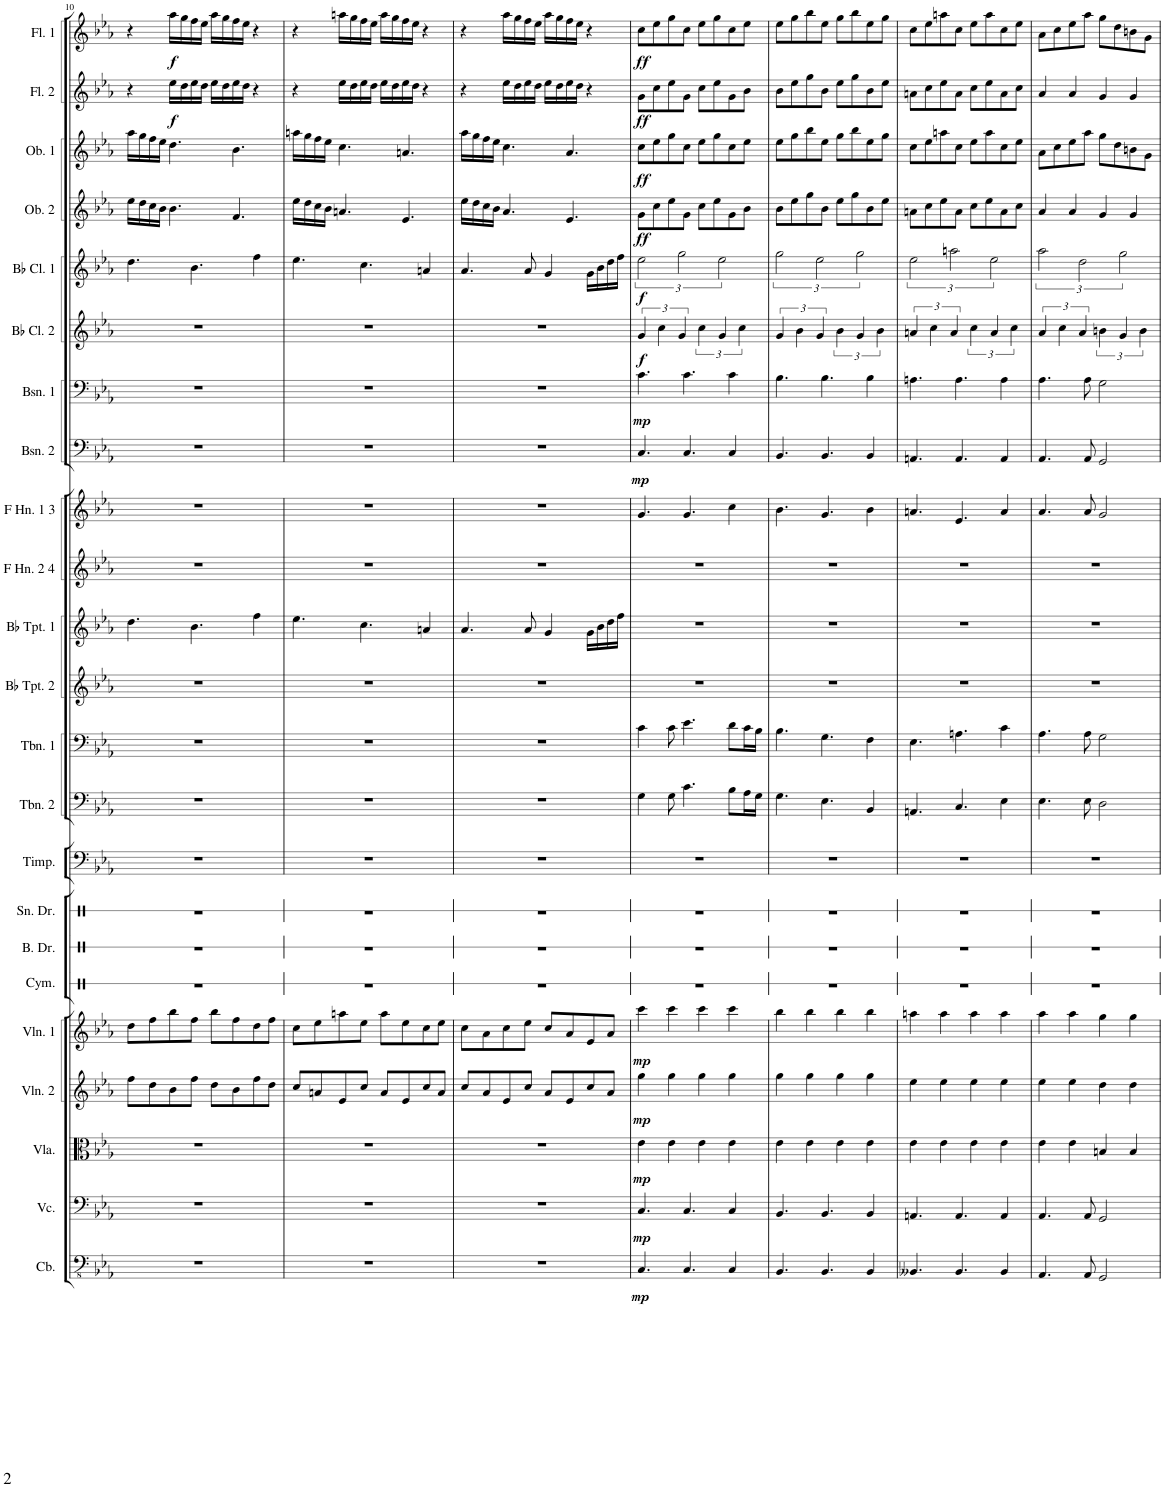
**kern	**dynam	**kern	**dynam	**kern	**dynam	**kern	**dynam	**kern	**dynam	**kern	**kern	**kern	**kern	**kern	**kern	**kern	**kern	**kern	**kern	**kern	**dynam	**kern	**dynam	**kern	**dynam	**kern	**dynam	**kern	**dynam	**kern	**dynam	**kern	**dynam	**kern	**dynam
*part23	*part23	*part22	*part22	*part21	*part21	*part20	*part20	*part19	*part19	*part18	*part17	*part16	*part15	*part14	*part13	*part12	*part11	*part10	*part9	*part8	*part8	*part7	*part7	*part6	*part6	*part5	*part5	*part4	*part4	*part3	*part3	*part2	*part2	*part1	*part1
*staff23	*staff23	*staff22	*staff22	*staff21	*staff21	*staff20	*staff20	*staff19	*staff19	*staff18	*staff17	*staff16	*staff15	*staff14	*staff13	*staff12	*staff11	*staff10	*staff9	*staff8	*staff8	*staff7	*staff7	*staff6	*staff6	*staff5	*staff5	*staff4	*staff4	*staff3	*staff3	*staff2	*staff2	*staff1	*staff1
*I"Contrabass	*	*I"Violoncello	*	*I"Viola	*	*I"Violin 2	*	*I"Violin 1	*	*I"Cymbal	*I"Bass Drum	*I"Snare Drum	*I"Timpani	*I"Trombone 2	*I"Trombone 1	*I"Bb Trumpet 2	*I"Bb Trumpet 1	*I"F Horn 2 &amp; 4	*I"F Horn 1 &amp; 3	*I"Bassoon 2	*	*I"Bassoon 1	*	*I"Bb Clarinet 2	*	*I"Bb Clarinet 1	*	*I"Oboe 2	*	*I"Oboe 1	*	*I"Flute 2	*	*I"Flute 1	*
*I'Cb.	*	*I'Vc.	*	*I'Vla.	*	*I'Vln. 2	*	*I'Vln. 1	*	*I'Cym.	*I'B. Dr.	*I'Sn. Dr.	*I'Timp.	*I'Tbn. 2	*I'Tbn. 1	*I'Bb Tpt. 2	*I'Bb Tpt. 1	*I'F Hn. 2 4	*I'F Hn. 1 3	*I'Bsn. 2	*	*I'Bsn. 1	*	*I'Bb Cl. 2	*	*I'Bb Cl. 1	*	*I'Ob. 2	*	*I'Ob. 1	*	*I'Fl. 2	*	*I'Fl. 1	*
!!LO:PB:g=z
*clefFv4	*	*clefF4	*	*clefC3	*	*clefG2	*	*clefG2	*	*clefX	*clefX	*clefX	*clefF4	*clefF4	*clefF4	*clefG2	*clefG2	*clefG2	*clefG2	*clefF4	*	*clefF4	*	*clefG2	*	*clefG2	*	*clefG2	*	*clefG2	*	*clefG2	*	*clefG2	*
*ITrd7c12	*	*	*	*	*	*	*	*	*	*	*	*	*	*	*	*ITrd1c2	*ITrd1c2	*ITrd4c7	*ITrd4c7	*	*	*	*	*ITrd1c2	*	*ITrd1c2	*	*	*	*	*	*	*	*	*
*k[b-e-a-]	*	*k[b-e-a-]	*	*k[b-e-a-]	*	*k[b-e-a-]	*	*k[b-e-a-]	*	*k[]	*k[]	*k[]	*k[b-e-a-]	*k[b-e-a-]	*k[b-e-a-]	*k[b-e-a-]	*k[b-e-a-]	*k[b-e-a-]	*k[b-e-a-]	*k[b-e-a-]	*	*k[b-e-a-]	*	*k[b-e-a-]	*	*k[b-e-a-]	*	*k[b-e-a-]	*	*k[b-e-a-]	*	*k[b-e-a-]	*	*k[b-e-a-]	*
*M4/4	*	*M4/4	*	*M4/4	*	*M4/4	*	*M4/4	*	*M4/4	*M4/4	*M4/4	*M4/4	*M4/4	*M4/4	*M4/4	*M4/4	*M4/4	*M4/4	*M4/4	*	*M4/4	*	*M4/4	*	*M4/4	*	*M4/4	*	*M4/4	*	*M4/4	*	*M4/4	*
=10	=10	=10	=10	=10	=10	=10	=10	=10	=10	=10	=10	=10	=10	=10	=10	=10	=10	=10	=10	=10	=10	=10	=10	=10	=10	=10	=10	=10	=10	=10	=10	=10	=10	=10	=10
1r	.	1r	.	1r	.	8ff\L	.	8dd\L	.	1r	1r	1r	1r	1r	1r	1r	4.dd\	1r	1r	1r	.	1r	.	1r	.	4.dd\	.	16ee-\LL	.	16aa-\LL	.	4r	.	4r	.
.	.	.	.	.	.	.	.	.	.	.	.	.	.	.	.	.	.	.	.	.	.	.	.	.	.	.	.	16dd\	.	16gg\	.	.	.	.	.
.	.	.	.	.	.	8dd\	.	8ff\	.	.	.	.	.	.	.	.	.	.	.	.	.	.	.	.	.	.	.	16cc\	.	16ff\	.	.	.	.	.
.	.	.	.	.	.	.	.	.	.	.	.	.	.	.	.	.	.	.	.	.	.	.	.	.	.	.	.	16b-\JJ	.	16ee-\JJ	.	.	.	.	.
!	!	!	!	!	!	!	!	!	!	!	!	!	!	!	!	!	!	!	!	!	!	!	!	!	!	!	!	!	!	!	!	!	!LO:DY:b	!	!LO:DY:b
.	.	.	.	.	.	8b-\	.	8bb-\	.	.	.	.	.	.	.	.	.	.	.	.	.	.	.	.	.	.	.	4.b-\	.	4.dd\	.	16ee-\LL	f	16aa-\LL	f
.	.	.	.	.	.	.	.	.	.	.	.	.	.	.	.	.	.	.	.	.	.	.	.	.	.	.	.	.	.	.	.	16dd\	.	16gg\	.
.	.	.	.	.	.	8ff\J	.	8ff\J	.	.	.	.	.	.	.	.	4.b-\	.	.	.	.	.	.	.	.	4.b-\	.	.	.	.	.	16ee-\	.	16ff\	.
.	.	.	.	.	.	.	.	.	.	.	.	.	.	.	.	.	.	.	.	.	.	.	.	.	.	.	.	.	.	.	.	16dd\JJ	.	16ee-\JJ	.
.	.	.	.	.	.	8dd\L	.	8bb-\L	.	.	.	.	.	.	.	.	.	.	.	.	.	.	.	.	.	.	.	.	.	.	.	16ee-\LL	.	16aa-\LL	.
.	.	.	.	.	.	.	.	.	.	.	.	.	.	.	.	.	.	.	.	.	.	.	.	.	.	.	.	.	.	.	.	16dd\	.	16gg\	.
.	.	.	.	.	.	8b-\	.	8ff\	.	.	.	.	.	.	.	.	.	.	.	.	.	.	.	.	.	.	.	4.f/	.	4.b-\	.	16ee-\	.	16ff\	.
.	.	.	.	.	.	.	.	.	.	.	.	.	.	.	.	.	.	.	.	.	.	.	.	.	.	.	.	.	.	.	.	16dd\JJ	.	16ee-\JJ	.
.	.	.	.	.	.	8ff\	.	8dd\	.	.	.	.	.	.	.	.	4ff\	.	.	.	.	.	.	.	.	4ff\	.	.	.	.	.	4r	.	4r	.
.	.	.	.	.	.	8dd\J	.	8ff\J	.	.	.	.	.	.	.	.	.	.	.	.	.	.	.	.	.	.	.	.	.	.	.	.	.	.	.
=11	=11	=11	=11	=11	=11	=11	=11	=11	=11	=11	=11	=11	=11	=11	=11	=11	=11	=11	=11	=11	=11	=11	=11	=11	=11	=11	=11	=11	=11	=11	=11	=11	=11	=11	=11
1r	.	1r	.	1r	.	8cc/L	.	8cc\L	.	1r	1r	1r	1r	1r	1r	1r	4.ee-\	1r	1r	1r	.	1r	.	1r	.	4.ee-\	.	16ee-\LL	.	16aan\LL	.	4r	.	4r	.
.	.	.	.	.	.	.	.	.	.	.	.	.	.	.	.	.	.	.	.	.	.	.	.	.	.	.	.	16dd\	.	16gg\	.	.	.	.	.
.	.	.	.	.	.	8an/	.	8ee-\	.	.	.	.	.	.	.	.	.	.	.	.	.	.	.	.	.	.	.	16cc\	.	16ff\	.	.	.	.	.
.	.	.	.	.	.	.	.	.	.	.	.	.	.	.	.	.	.	.	.	.	.	.	.	.	.	.	.	16b-\JJ	.	16ee-\JJ	.	.	.	.	.
.	.	.	.	.	.	8e-/	.	8aan\	.	.	.	.	.	.	.	.	.	.	.	.	.	.	.	.	.	.	.	4.an/	.	4.cc\	.	16ee-\LL	.	16aan\LL	.
.	.	.	.	.	.	.	.	.	.	.	.	.	.	.	.	.	.	.	.	.	.	.	.	.	.	.	.	.	.	.	.	16dd\	.	16gg\	.
.	.	.	.	.	.	8cc/J	.	8ee-\J	.	.	.	.	.	.	.	.	4.cc\	.	.	.	.	.	.	.	.	4.cc\	.	.	.	.	.	16ee-\	.	16ff\	.
.	.	.	.	.	.	.	.	.	.	.	.	.	.	.	.	.	.	.	.	.	.	.	.	.	.	.	.	.	.	.	.	16dd\JJ	.	16ee-\JJ	.
.	.	.	.	.	.	8a/L	.	8aa\L	.	.	.	.	.	.	.	.	.	.	.	.	.	.	.	.	.	.	.	.	.	.	.	16ee-\LL	.	16aa\LL	.
.	.	.	.	.	.	.	.	.	.	.	.	.	.	.	.	.	.	.	.	.	.	.	.	.	.	.	.	.	.	.	.	16dd\	.	16gg\	.
.	.	.	.	.	.	8e-/	.	8ee-\	.	.	.	.	.	.	.	.	.	.	.	.	.	.	.	.	.	.	.	4.e-/	.	4.an/	.	16ee-\	.	16ff\	.
.	.	.	.	.	.	.	.	.	.	.	.	.	.	.	.	.	.	.	.	.	.	.	.	.	.	.	.	.	.	.	.	16dd\JJ	.	16ee-\JJ	.
.	.	.	.	.	.	8cc/	.	8cc\	.	.	.	.	.	.	.	.	4an/	.	.	.	.	.	.	.	.	4an/	.	.	.	.	.	4r	.	4r	.
.	.	.	.	.	.	8a/J	.	8ee-\J	.	.	.	.	.	.	.	.	.	.	.	.	.	.	.	.	.	.	.	.	.	.	.	.	.	.	.
=12	=12	=12	=12	=12	=12	=12	=12	=12	=12	=12	=12	=12	=12	=12	=12	=12	=12	=12	=12	=12	=12	=12	=12	=12	=12	=12	=12	=12	=12	=12	=12	=12	=12	=12	=12
1r	.	1r	.	1r	.	8cc/L	.	8cc\L	.	1r	1r	1r	1r	1r	1r	1r	4.a-/	1r	1r	1r	.	1r	.	1r	.	4.a-/	.	16ee-\LL	.	16aa-\LL	.	4r	.	4r	.
.	.	.	.	.	.	.	.	.	.	.	.	.	.	.	.	.	.	.	.	.	.	.	.	.	.	.	.	16dd\	.	16gg\	.	.	.	.	.
.	.	.	.	.	.	8a-/	.	8a-\	.	.	.	.	.	.	.	.	.	.	.	.	.	.	.	.	.	.	.	16cc\	.	16ff\	.	.	.	.	.
.	.	.	.	.	.	.	.	.	.	.	.	.	.	.	.	.	.	.	.	.	.	.	.	.	.	.	.	16b-\JJ	.	16ee-\JJ	.	.	.	.	.
.	.	.	.	.	.	8e-/	.	8cc\	.	.	.	.	.	.	.	.	.	.	.	.	.	.	.	.	.	.	.	4.a-/	.	4.cc\	.	16ee-\LL	.	16aa-\LL	.
.	.	.	.	.	.	.	.	.	.	.	.	.	.	.	.	.	.	.	.	.	.	.	.	.	.	.	.	.	.	.	.	16dd\	.	16gg\	.
.	.	.	.	.	.	8cc/J	.	8ee-\J	.	.	.	.	.	.	.	.	8a-/	.	.	.	.	.	.	.	.	8a-/	.	.	.	.	.	16ee-\	.	16ff\	.
.	.	.	.	.	.	.	.	.	.	.	.	.	.	.	.	.	.	.	.	.	.	.	.	.	.	.	.	.	.	.	.	16dd\JJ	.	16ee-\JJ	.
.	.	.	.	.	.	8a-/L	.	8cc/L	.	.	.	.	.	.	.	.	4g/	.	.	.	.	.	.	.	.	4g/	.	.	.	.	.	16ee-\LL	.	16aa-\LL	.
.	.	.	.	.	.	.	.	.	.	.	.	.	.	.	.	.	.	.	.	.	.	.	.	.	.	.	.	.	.	.	.	16dd\	.	16gg\	.
.	.	.	.	.	.	8e-/	.	8a-/	.	.	.	.	.	.	.	.	.	.	.	.	.	.	.	.	.	.	.	4.e-/	.	4.a-/	.	16ee-\	.	16ff\	.
.	.	.	.	.	.	.	.	.	.	.	.	.	.	.	.	.	.	.	.	.	.	.	.	.	.	.	.	.	.	.	.	16dd\JJ	.	16ee-\JJ	.
.	.	.	.	.	.	8cc/	.	8e-/	.	.	.	.	.	.	.	.	16g\LL	.	.	.	.	.	.	.	.	16g\LL	.	.	.	.	.	4r	.	4r	.
.	.	.	.	.	.	.	.	.	.	.	.	.	.	.	.	.	16b-\	.	.	.	.	.	.	.	.	16b-\	.	.	.	.	.	.	.	.	.
.	.	.	.	.	.	8a-/J	.	8a-/J	.	.	.	.	.	.	.	.	16dd\	.	.	.	.	.	.	.	.	16dd\	.	.	.	.	.	.	.	.	.
.	.	.	.	.	.	.	.	.	.	.	.	.	.	.	.	.	16ff\JJ	.	.	.	.	.	.	.	.	16ff\JJ	.	.	.	.	.	.	.	.	.
=13	=13	=13	=13	=13	=13	=13	=13	=13	=13	=13	=13	=13	=13	=13	=13	=13	=13	=13	=13	=13	=13	=13	=13	=13	=13	=13	=13	=13	=13	=13	=13	=13	=13	=13	=13
!	!LO:DY:b	!	!LO:DY:b	!	!LO:DY:b	!	!LO:DY:b	!	!LO:DY:b	!	!	!	!	!	!	!	!	!	!	!	!LO:DY:b	!	!LO:DY:b	!	!LO:DY:b	!	!LO:DY:b	!	!LO:DY:b	!	!LO:DY:b	!	!LO:DY:b	!	!LO:DY:b
4.CC/	mp	4.C/	mp	4e-\	mp	4gg\	mp	4ccc\	mp	1r	1r	1r	1r	4G\	4c\	1r	1r	1r	4.g/	4.C/	mp	4.c\	mp	6g/	f	3ee-\	f	8g\L	ff	8cc\L	ff	8g\L	ff	8cc\L	ff
.	.	.	.	.	.	.	.	.	.	.	.	.	.	.	.	.	.	.	.	.	.	.	.	.	.	.	.	8cc\	.	8ee-\	.	8cc\	.	8ee-\	.
.	.	.	.	.	.	.	.	.	.	.	.	.	.	.	.	.	.	.	.	.	.	.	.	6cc\	.	.	.	.	.	.	.	.	.	.	.
.	.	.	.	4e-\	.	4gg\	.	4ccc\	.	.	.	.	.	8G\	8c\	.	.	.	.	.	.	.	.	.	.	.	.	8ee-\	.	8gg\	.	8ee-\	.	8gg\	.
.	.	.	.	.	.	.	.	.	.	.	.	.	.	.	.	.	.	.	.	.	.	.	.	6g/	.	3gg\	.	.	.	.	.	.	.	.	.
4.CC/	.	4.C/	.	.	.	.	.	.	.	.	.	.	.	4.c\	4.e-\	.	.	.	4.g/	4.C/	.	4.c\	.	.	.	.	.	8g\J	.	8cc\J	.	8g\J	.	8cc\J	.
.	.	.	.	4e-\	.	4gg\	.	4ccc\	.	.	.	.	.	.	.	.	.	.	.	.	.	.	.	6cc\	.	.	.	8cc\L	.	8ee-\L	.	8cc\L	.	8ee-\L	.
.	.	.	.	.	.	.	.	.	.	.	.	.	.	.	.	.	.	.	.	.	.	.	.	.	.	.	.	8ee-\	.	8gg\	.	8ee-\	.	8gg\	.
.	.	.	.	.	.	.	.	.	.	.	.	.	.	.	.	.	.	.	.	.	.	.	.	6g/	.	3ee-\	.	.	.	.	.	.	.	.	.
4CC/	.	4C/	.	4e-\	.	4gg\	.	4ccc\	.	.	.	.	.	8B-\L	8d\L	.	.	.	4cc\	4C/	.	4c\	.	.	.	.	.	8g\	.	8cc\	.	8g\	.	8cc\	.
.	.	.	.	.	.	.	.	.	.	.	.	.	.	.	.	.	.	.	.	.	.	.	.	6cc\	.	.	.	.	.	.	.	.	.	.	.
.	.	.	.	.	.	.	.	.	.	.	.	.	.	16A-\L	16c\L	.	.	.	.	.	.	.	.	.	.	.	.	8b-\J	.	8ee-\J	.	8b-\J	.	8ee-\J	.
.	.	.	.	.	.	.	.	.	.	.	.	.	.	16G\JJ	16B-\JJ	.	.	.	.	.	.	.	.	.	.	.	.	.	.	.	.	.	.	.	.
=14	=14	=14	=14	=14	=14	=14	=14	=14	=14	=14	=14	=14	=14	=14	=14	=14	=14	=14	=14	=14	=14	=14	=14	=14	=14	=14	=14	=14	=14	=14	=14	=14	=14	=14	=14
4.BBB-/	.	4.BB-/	.	4e-\	.	4gg\	.	4bb-\	.	1r	1r	1r	1r	4.G\	4.B-\	1r	1r	1r	4.b-\	4.BB-/	.	4.B-\	.	6g/	.	3gg\	.	8b-\L	.	8ee-\L	.	8b-\L	.	8ee-\L	.
.	.	.	.	.	.	.	.	.	.	.	.	.	.	.	.	.	.	.	.	.	.	.	.	.	.	.	.	8ee-\	.	8gg\	.	8ee-\	.	8gg\	.
.	.	.	.	.	.	.	.	.	.	.	.	.	.	.	.	.	.	.	.	.	.	.	.	6b-\	.	.	.	.	.	.	.	.	.	.	.
.	.	.	.	4e-\	.	4gg\	.	4bb-\	.	.	.	.	.	.	.	.	.	.	.	.	.	.	.	.	.	.	.	8gg\	.	8bb-\	.	8gg\	.	8bb-\	.
.	.	.	.	.	.	.	.	.	.	.	.	.	.	.	.	.	.	.	.	.	.	.	.	6g/	.	3ee-\	.	.	.	.	.	.	.	.	.
4.BBB-/	.	4.BB-/	.	.	.	.	.	.	.	.	.	.	.	4.E-\	4.G\	.	.	.	4.g/	4.BB-/	.	4.B-\	.	.	.	.	.	8b-\J	.	8ee-\J	.	8b-\J	.	8ee-\J	.
.	.	.	.	4e-\	.	4gg\	.	4bb-\	.	.	.	.	.	.	.	.	.	.	.	.	.	.	.	6b-\	.	.	.	8ee-\L	.	8gg\L	.	8ee-\L	.	8gg\L	.
.	.	.	.	.	.	.	.	.	.	.	.	.	.	.	.	.	.	.	.	.	.	.	.	.	.	.	.	8gg\	.	8bb-\	.	8gg\	.	8bb-\	.
.	.	.	.	.	.	.	.	.	.	.	.	.	.	.	.	.	.	.	.	.	.	.	.	6g/	.	3gg\	.	.	.	.	.	.	.	.	.
4BBB-/	.	4BB-/	.	4e-\	.	4gg\	.	4bb-\	.	.	.	.	.	4BB-/	4F\	.	.	.	4b-\	4BB-/	.	4B-\	.	.	.	.	.	8b-\	.	8ee-\	.	8b-\	.	8ee-\	.
.	.	.	.	.	.	.	.	.	.	.	.	.	.	.	.	.	.	.	.	.	.	.	.	6b-\	.	.	.	.	.	.	.	.	.	.	.
.	.	.	.	.	.	.	.	.	.	.	.	.	.	.	.	.	.	.	.	.	.	.	.	.	.	.	.	8ee-\J	.	8gg\J	.	8ee-\J	.	8gg\J	.
=15	=15	=15	=15	=15	=15	=15	=15	=15	=15	=15	=15	=15	=15	=15	=15	=15	=15	=15	=15	=15	=15	=15	=15	=15	=15	=15	=15	=15	=15	=15	=15	=15	=15	=15	=15
4.BBB--X/	.	4.AAn/	.	4e-\	.	4ee-\	.	4aan\	.	1r	1r	1r	1r	4.AAn/	4.E-\	1r	1r	1r	4.an/	4.AAn/	.	4.An\	.	6an/	.	3ee-\	.	8an\L	.	8cc\L	.	8an\L	.	8cc\L	.
.	.	.	.	.	.	.	.	.	.	.	.	.	.	.	.	.	.	.	.	.	.	.	.	.	.	.	.	8cc\	.	8ee-\	.	8cc\	.	8ee-\	.
.	.	.	.	.	.	.	.	.	.	.	.	.	.	.	.	.	.	.	.	.	.	.	.	6cc\	.	.	.	.	.	.	.	.	.	.	.
.	.	.	.	4e-\	.	4ee-\	.	4aa\	.	.	.	.	.	.	.	.	.	.	.	.	.	.	.	.	.	.	.	8ee-\	.	8aan\	.	8ee-\	.	8aan\	.
.	.	.	.	.	.	.	.	.	.	.	.	.	.	.	.	.	.	.	.	.	.	.	.	6a/	.	3aan\	.	.	.	.	.	.	.	.	.
4.BBB--/	.	4.AA/	.	.	.	.	.	.	.	.	.	.	.	4.C/	4.An\	.	.	.	4.e-/	4.AA/	.	4.A\	.	.	.	.	.	8a\J	.	8cc\J	.	8a\J	.	8cc\J	.
.	.	.	.	4e-\	.	4ee-\	.	4aa\	.	.	.	.	.	.	.	.	.	.	.	.	.	.	.	6cc\	.	.	.	8cc\L	.	8ee-\L	.	8cc\L	.	8ee-\L	.
.	.	.	.	.	.	.	.	.	.	.	.	.	.	.	.	.	.	.	.	.	.	.	.	.	.	.	.	8ee-\	.	8aa\	.	8ee-\	.	8aa\	.
.	.	.	.	.	.	.	.	.	.	.	.	.	.	.	.	.	.	.	.	.	.	.	.	6a/	.	3ee-\	.	.	.	.	.	.	.	.	.
4BBB--/	.	4AA/	.	4e-\	.	4ee-\	.	4aa\	.	.	.	.	.	4E-\	4c\	.	.	.	4a/	4AA/	.	4A\	.	.	.	.	.	8a\	.	8cc\	.	8a\	.	8cc\	.
.	.	.	.	.	.	.	.	.	.	.	.	.	.	.	.	.	.	.	.	.	.	.	.	6cc\	.	.	.	.	.	.	.	.	.	.	.
.	.	.	.	.	.	.	.	.	.	.	.	.	.	.	.	.	.	.	.	.	.	.	.	.	.	.	.	8cc\J	.	8ee-\J	.	8cc\J	.	8ee-\J	.
=16	=16	=16	=16	=16	=16	=16	=16	=16	=16	=16	=16	=16	=16	=16	=16	=16	=16	=16	=16	=16	=16	=16	=16	=16	=16	=16	=16	=16	=16	=16	=16	=16	=16	=16	=16
4.AAA-/	.	4.AA-/	.	4e-\	.	4ee-\	.	4aa-\	.	1r	1r	1r	1r	4.E-\	4.A-\	1r	1r	1r	4.a-/	4.AA-/	.	4.A-\	.	6a-/	.	3aa-\	.	4a-/	.	8a-\L	.	4a-/	.	8a-\L	.
.	.	.	.	.	.	.	.	.	.	.	.	.	.	.	.	.	.	.	.	.	.	.	.	.	.	.	.	.	.	8cc\	.	.	.	8cc\	.
.	.	.	.	.	.	.	.	.	.	.	.	.	.	.	.	.	.	.	.	.	.	.	.	6cc\	.	.	.	.	.	.	.	.	.	.	.
.	.	.	.	4e-\	.	4ee-\	.	4aa-\	.	.	.	.	.	.	.	.	.	.	.	.	.	.	.	.	.	.	.	4a-/	.	8ee-\	.	4a-/	.	8ee-\	.
.	.	.	.	.	.	.	.	.	.	.	.	.	.	.	.	.	.	.	.	.	.	.	.	6a-/	.	3dd\	.	.	.	.	.	.	.	.	.
8AAA-/	.	8AA-/	.	.	.	.	.	.	.	.	.	.	.	8E-\	8A-\	.	.	.	8a-/	8AA-/	.	8A-\	.	.	.	.	.	.	.	8aa-\J	.	.	.	8aa-\J	.
2GGG/	.	2GG/	.	4Bn/	.	4dd\	.	4gg\	.	.	.	.	.	2D\	2G\	.	.	.	2g/	2GG/	.	2G\	.	6bn\	.	.	.	4g/	.	8gg\L	.	4g/	.	8gg\L	.
.	.	.	.	.	.	.	.	.	.	.	.	.	.	.	.	.	.	.	.	.	.	.	.	.	.	.	.	.	.	8dd\	.	.	.	8dd\	.
.	.	.	.	.	.	.	.	.	.	.	.	.	.	.	.	.	.	.	.	.	.	.	.	6g/	.	3gg\	.	.	.	.	.	.	.	.	.
.	.	.	.	4B/	.	4dd\	.	4gg\	.	.	.	.	.	.	.	.	.	.	.	.	.	.	.	.	.	.	.	4g/	.	8bn\	.	4g/	.	8bn\	.
.	.	.	.	.	.	.	.	.	.	.	.	.	.	.	.	.	.	.	.	.	.	.	.	6b\	.	.	.	.	.	.	.	.	.	.	.
.	.	.	.	.	.	.	.	.	.	.	.	.	.	.	.	.	.	.	.	.	.	.	.	.	.	.	.	.	.	8g\J	.	.	.	8g\J	.
=	=	=	=	=	=	=	=	=	=	=	=	=	=	=	=	=	=	=	=	=	=	=	=	=	=	=	=	=	=	=	=	=	=	=	=
*-	*-	*-	*-	*-	*-	*-	*-	*-	*-	*-	*-	*-	*-	*-	*-	*-	*-	*-	*-	*-	*-	*-	*-	*-	*-	*-	*-	*-	*-	*-	*-	*-	*-	*-	*-
